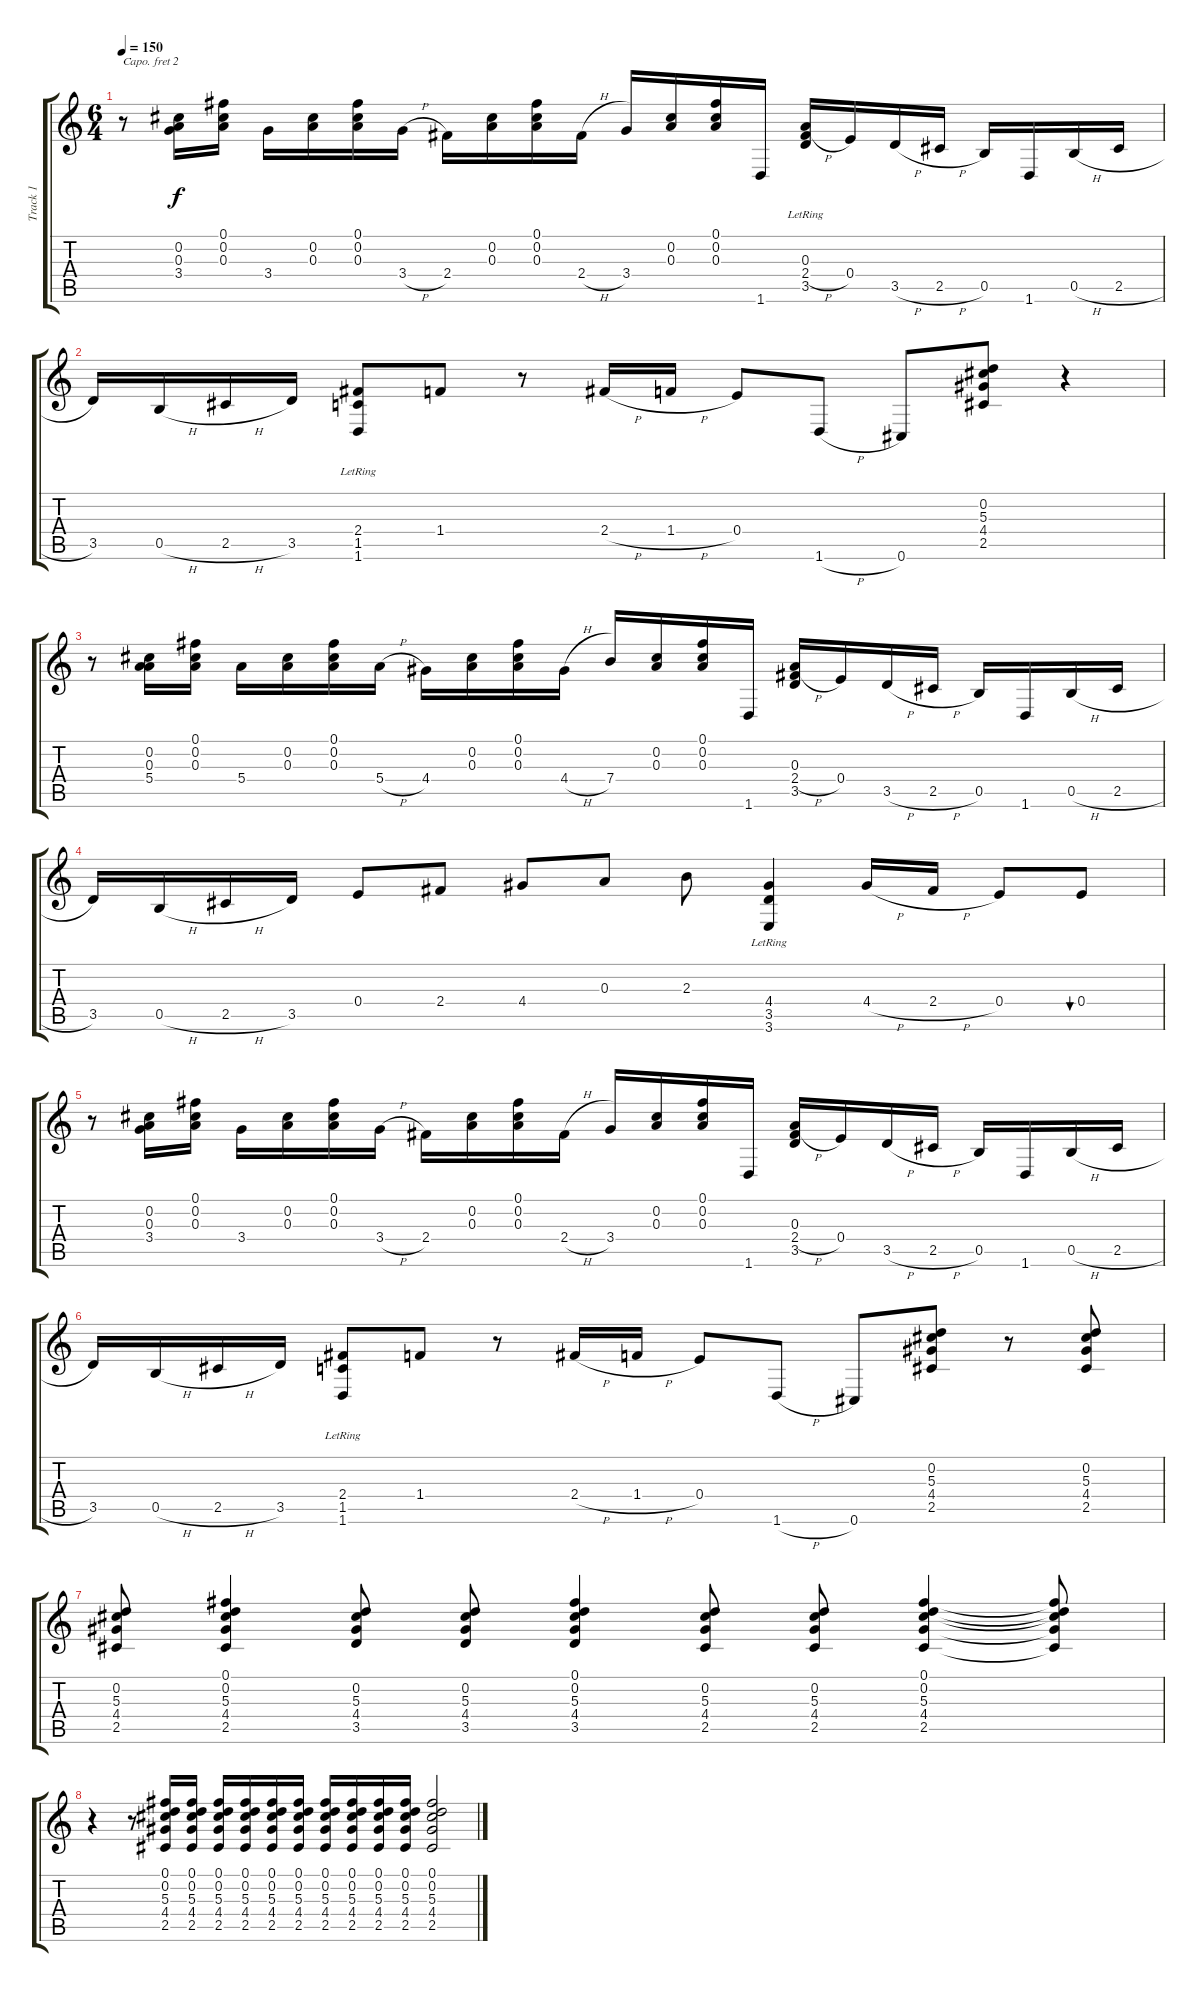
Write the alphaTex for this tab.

\track ("Track 1" "Track 1") {instrument acousticguitarnylon}
\staff {score tabs}
\capo 2
\tuning (E4 B3 G3 D3 A2 B1) {hide}
\ts (6 4)
\tempo 150
\clef g2
\ks c
r.8{dy f} (0.2 0.3 3.4).16 (0.1 0.2 0.3).16 3.4.16 (0.2 0.3).16 (0.1 0.2 0.3).16 3.4{h}.16 2.4.16 (0.2 0.3).16 (0.1 0.2 0.3).16 2.4{h}.16 3.4.16 (0.2 0.3).16 (0.1 0.2 0.3).16 1.6.16 (0.3 2.4{h} 3.5{lr}).16 0.4.16 3.5{h}.16 2.5{h}.16 0.5.16 1.6.16 0.5{h}.16 2.5{h}.16 |
3.5.16 0.5{h}.16 2.5{h}.16 3.5.16 (2.4{lr} 1.5{lr} 1.6{lr}).8 1.4.8 r.8 2.4{h}.16 1.4{h}.16 0.4.8 1.6{h}.8 0.6.8 (0.2 5.3 4.4 2.5).8 r.4 |
r.8 (0.2 0.3 5.4).16 (0.1 0.2 0.3).16 5.4.16 (0.2 0.3).16 (0.1 0.2 0.3).16 5.4{h}.16 4.4.16 (0.2 0.3).16 (0.1 0.2 0.3).16 4.4{h}.16 7.4.16 (0.2 0.3).16 (0.1 0.2 0.3).16 1.6.16 (0.3 2.4{h} 3.5).16 0.4.16 3.5{h}.16 2.5{h}.16 0.5.16 1.6.16 0.5{h}.16 2.5{h}.16 |
3.5.16 0.5{h}.16 2.5{h}.16 3.5.16 0.4.8 2.4.8 4.4.8 0.3.8 2.3.8 (4.4{lr} 3.5{lr} 3.6{lr}).4 4.4{h}.16 2.4{h}.16 0.4.8 0.4.8{bu 60} |
r.8 (0.2 0.3 3.4).16 (0.1 0.2 0.3).16 3.4.16 (0.2 0.3).16 (0.1 0.2 0.3).16 3.4{h}.16 2.4.16 (0.2 0.3).16 (0.1 0.2 0.3).16 2.4{h}.16 3.4.16 (0.2 0.3).16 (0.1 0.2 0.3).16 1.6.16 (0.3 2.4{h} 3.5).16 0.4.16 3.5{h}.16 2.5{h}.16 0.5.16 1.6.16 0.5{h}.16 2.5{h}.16 |
3.5.16 0.5{h}.16 2.5{h}.16 3.5.16 (2.4{lr} 1.5{lr} 1.6{lr}).8 1.4.8 r.8 2.4{h}.16 1.4{h}.16 0.4.8 1.6{h}.8 0.6.8 (0.2 5.3 4.4 2.5).8 r.8 (0.2 5.3 4.4 2.5).8 |
(0.2 5.3 4.4 2.5).8 (0.1 0.2 5.3 4.4 2.5).4 (0.2 5.3 4.4 3.5).8 (0.2 5.3 4.4 3.5).8 (0.1 0.2 5.3 4.4 3.5).4 (0.2 5.3 4.4 2.5).8 (0.2 5.3 4.4 2.5).8 (0.1 0.2 5.3 4.4 2.5).4 (0.1{t} 0.2{t} 5.3{t} 4.4{t} 2.5{t}).8 |
r.4 r.8 (0.1 0.2 5.3 4.4 2.5).16 (0.1 0.2 5.3 4.4 2.5).16 (0.1 0.2 5.3 4.4 2.5).16 (0.1 0.2 5.3 4.4 2.5).16 (0.1 0.2 5.3 4.4 2.5).16 (0.1 0.2 5.3 4.4 2.5).16 (0.1 0.2 5.3 4.4 2.5).16 (0.1 0.2 5.3 4.4 2.5).16 (0.1 0.2 5.3 4.4 2.5).16 (0.1 0.2 5.3 4.4 2.5).16 (0.1 0.2 5.3 4.4 2.5).2
